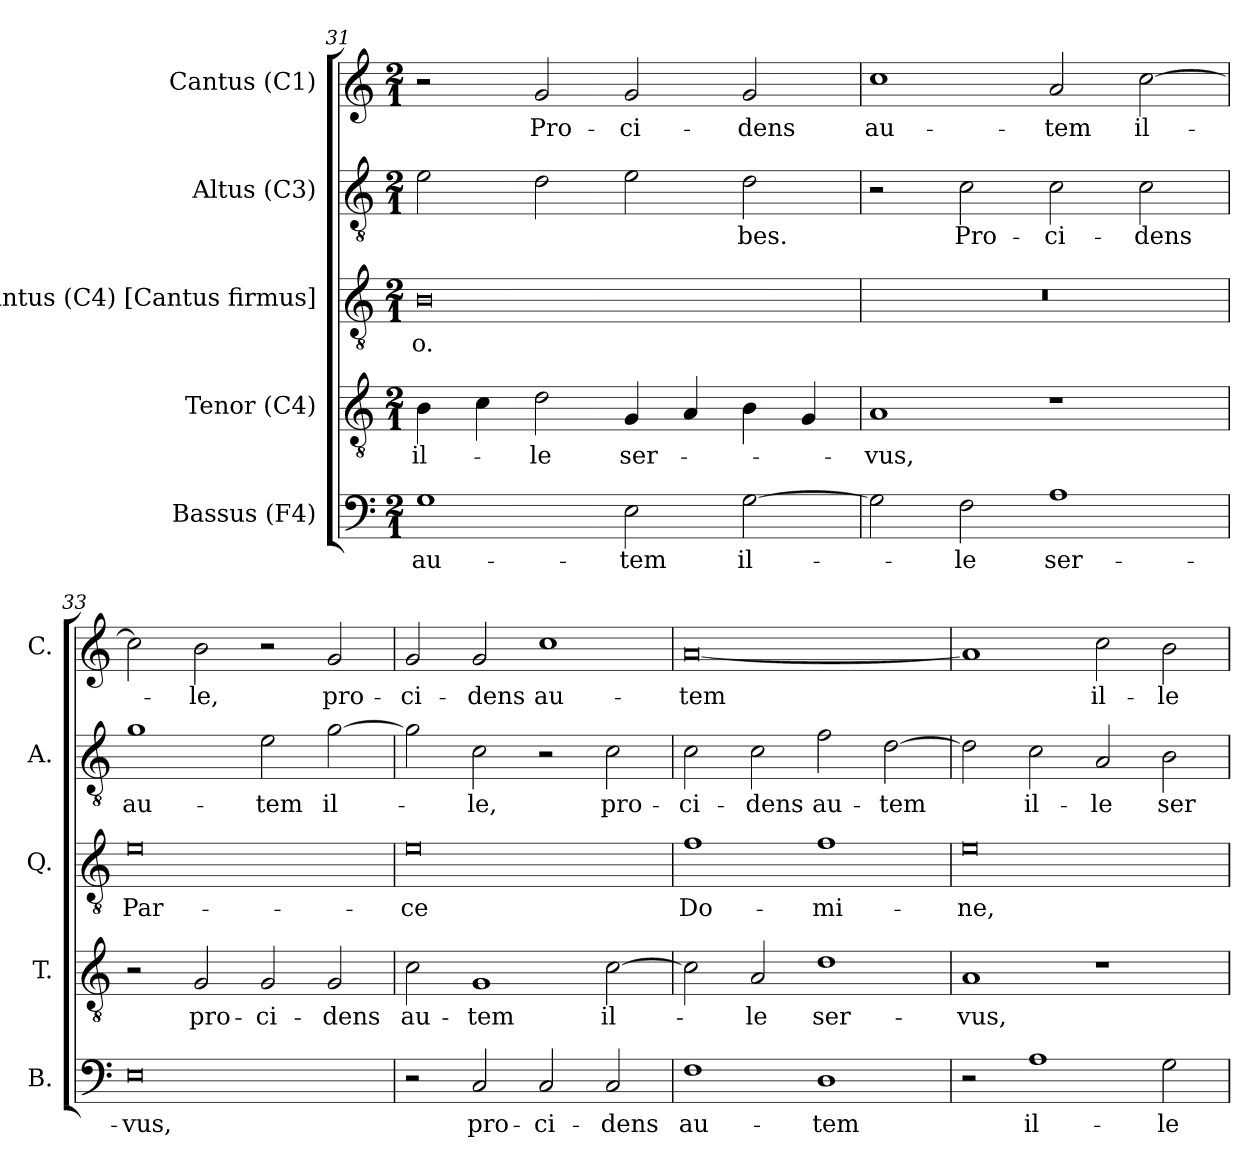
**kern	**text	**kern	**text	**kern	**text	**kern	**text	**kern	**text
*part5	*part5	*part4	*part4	*part3	*part3	*part2	*part2	*part1	*part1
*staff5	*staff5	*staff4	*staff4	*staff3	*staff3	*staff2	*staff2	*staff1	*staff1
*I"Bassus (F4)	*	*I"Tenor (C4)	*	*I"Quintus (C4) [Cantus firmus]	*	*I"Altus (C3)	*	*I"Cantus (C1)	*
*I'B.	*	*I'T.	*	*I'Q.	*	*I'A.	*	*I'C.	*
*clefF4	*	*clefGv2	*	*clefGv2	*	*clefGv2	*	*clefG2	*
*	*	*	*	*ITrd7c12	*	*ITrd7c12	*	*	*
*k[]	*	*k[]	*	*k[]	*	*k[]	*	*k[]	*
*C:	*	*C:	*	*C:	*	*C:	*	*C:	*
*M2/1	*	*M2/1	*	*M2/1	*	*M2/1	*	*M2/1	*
=31	=31	=31	=31	=31	=31	=31	=31	=31	=31
!	!LO:LY:b:color=#000000	!	!	!	!	!	!	!	!
!	!	!	!LO:LY:b:color=#000000	!	!	!	!	!	!
!	!	!	!	!	!LO:LY:b:color=#000000	!	!	!	!
1Gi	au-	4Bi\	il-	0BBi	-o.	2Ei\	.	2r	.
.	.	4ci\	.	.	.	.	.	.	.
!	!	!	!LO:LY:b:color=#000000	!	!	!	!	!	!
!	!	!	!	!	!	!	!	!	!LO:LY:b:color=#000000
.	.	2di\	-le	.	.	2Di\	.	2gi/	Pro-
!	!LO:LY:b:color=#000000	!	!	!	!	!	!	!	!
!	!	!	!LO:LY:b:color=#000000	!	!	!	!	!	!
!	!	!	!	!	!	!	!	!	!LO:LY:b:color=#000000
2Ei\	-tem	4Gi/	ser-	.	.	2Ei\	.	2gi/	-ci-
.	.	4Ai/	.	.	.	.	.	.	.
!	!LO:LY:b:color=#000000	!	!	!	!	!	!	!	!
!	!	!	!	!	!	!	!LO:LY:b:color=#000000	!	!
!	!	!	!	!	!	!	!	!	!LO:LY:b:color=#000000
[2Gi\	il-	4Bi\	.	.	.	2Di\	-bes.	2gi/	-dens
.	.	4Gi/	.	.	.	.	.	.	.
!!LO:PB:g=z
=32	=32	=32	=32	=32	=32	=32	=32	=32	=32
!	!	!	!LO:LY:b:color=#000000	!LO:N:vis=1	!	!	!	!	!
!	!	!	!	!	!	!	!	!	!LO:LY:b:color=#000000
2Gi\]	.	1Ai	-vus,	0r	.	2r	.	1cci	au-
!	!LO:LY:b:color=#000000	!	!	!	!	!	!	!	!
!	!	!	!	!	!	!	!LO:LY:b:color=#000000	!	!
2Fi\	-le	.	.	.	.	2Ci\	Pro-	.	.
!	!LO:LY:b:color=#000000	!	!	!	!	!	!	!	!
!	!	!	!	!	!	!	!LO:LY:b:color=#000000	!	!
!	!	!	!	!	!	!	!	!	!LO:LY:b:color=#000000
1Ai	ser-	1r	.	.	.	2Ci\	-ci-	2ai/	-tem
!	!	!	!	!	!	!	!LO:LY:b:color=#000000	!	!
!	!	!	!	!	!	!	!	!	!LO:LY:b:color=#000000
.	.	.	.	.	.	2Ci\	-dens	[2cci\	il-
=33	=33	=33	=33	=33	=33	=33	=33	=33	=33
!	!LO:LY:b:color=#000000	!	!	!	!	!	!	!	!
!	!	!	!	!	!LO:LY:b:color=#000000	!	!	!	!
!	!	!	!	!	!	!	!LO:LY:b:color=#000000	!	!
0Ei	-vus,	2r	.	0Ei	Par-	1Gi	au-	2cci\]	.
!	!	!	!LO:LY:b:color=#000000	!	!	!	!	!	!
!	!	!	!	!	!	!	!	!	!LO:LY:b:color=#000000
.	.	2Gi/	pro-	.	.	.	.	2bi\	-le,
!	!	!	!LO:LY:b:color=#000000	!	!	!	!	!	!
!	!	!	!	!	!	!	!LO:LY:b:color=#000000	!	!
.	.	2Gi/	-ci-	.	.	2Ei\	-tem	2r	.
!	!	!	!LO:LY:b:color=#000000	!	!	!	!	!	!
!	!	!	!	!	!	!	!LO:LY:b:color=#000000	!	!
!	!	!	!	!	!	!	!	!	!LO:LY:b:color=#000000
.	.	2Gi/	-dens	.	.	[2Gi\	il-	2gi/	pro-
=34	=34	=34	=34	=34	=34	=34	=34	=34	=34
!	!	!	!LO:LY:b:color=#000000	!	!	!	!	!	!
!	!	!	!	!	!LO:LY:b:color=#000000	!	!	!	!
!	!	!	!	!	!	!	!	!	!LO:LY:b:color=#000000
2r	.	2ci\	au-	0Ei	-ce	2Gi\]	.	2gi/	-ci-
!	!LO:LY:b:color=#000000	!	!	!	!	!	!	!	!
!	!	!	!LO:LY:b:color=#000000	!	!	!	!	!	!
!	!	!	!	!	!	!	!LO:LY:b:color=#000000	!	!
!	!	!	!	!	!	!	!	!	!LO:LY:b:color=#000000
2Ci/	pro-	1Gi	-tem	.	.	2Ci\	-le,	2gi/	-dens
!	!LO:LY:b:color=#000000	!	!	!	!	!	!	!	!
!	!	!	!	!	!	!	!	!	!LO:LY:b:color=#000000
2Ci/	-ci-	.	.	.	.	2r	.	1cci	au-
!	!LO:LY:b:color=#000000	!	!	!	!	!	!	!	!
!	!	!	!LO:LY:b:color=#000000	!	!	!	!	!	!
!	!	!	!	!	!	!	!LO:LY:b:color=#000000	!	!
2Ci/	-dens	[2ci\	il-	.	.	2Ci\	pro-	.	.
=35	=35	=35	=35	=35	=35	=35	=35	=35	=35
!	!LO:LY:b:color=#000000	!	!	!	!	!	!	!	!
!	!	!	!	!	!LO:LY:b:color=#000000	!	!	!	!
!	!	!	!	!	!	!	!LO:LY:b:color=#000000	!	!
!	!	!	!	!	!	!	!	!	!LO:LY:b:color=#000000
1Fi	au-	2ci\]	.	1Fi	Do-	2Ci\	-ci-	[0ai	-tem
!	!	!	!LO:LY:b:color=#000000	!	!	!	!	!	!
!	!	!	!	!	!	!	!LO:LY:b:color=#000000	!	!
.	.	2Ai/	-le	.	.	2Ci\	-dens	.	.
!	!LO:LY:b:color=#000000	!	!	!	!	!	!	!	!
!	!	!	!LO:LY:b:color=#000000	!	!	!	!	!	!
!	!	!	!	!	!LO:LY:b:color=#000000	!	!	!	!
!	!	!	!	!	!	!	!LO:LY:b:color=#000000	!	!
1Di	-tem	1di	ser-	1Fi	-mi-	2Fi\	au-	.	.
!	!	!	!	!	!	!	!LO:LY:b:color=#000000	!	!
.	.	.	.	.	.	[2Di\	-tem	.	.
=36	=36	=36	=36	=36	=36	=36	=36	=36	=36
!	!	!	!LO:LY:b:color=#000000	!	!	!	!	!	!
!	!	!	!	!	!LO:LY:b:color=#000000	!	!	!	!
2r	.	1Ai	-vus,	0Ei	-ne,	2Di\]	.	1ai]	.
!	!LO:LY:b:color=#000000	!	!	!	!	!	!	!	!
!	!	!	!	!	!	!	!LO:LY:b:color=#000000	!	!
1Ai	il-	.	.	.	.	2Ci\	il-	.	.
!	!	!	!	!	!	!	!LO:LY:b:color=#000000	!	!
!	!	!	!	!	!	!	!	!	!LO:LY:b:color=#000000
.	.	1r	.	.	.	2AAi/	-le	2cci\	il-
!	!LO:LY:b:color=#000000	!	!	!	!	!	!	!	!
!	!	!	!	!	!	!	!LO:LY:b:color=#000000	!	!
!	!	!	!	!	!	!	!	!	!LO:LY:b:color=#000000
2Gi\	-le	.	.	.	.	2BBi\	ser-	2bi\	-le
=	=	=	=	=	=	=	=	=	=
*-	*-	*-	*-	*-	*-	*-	*-	*-	*-
